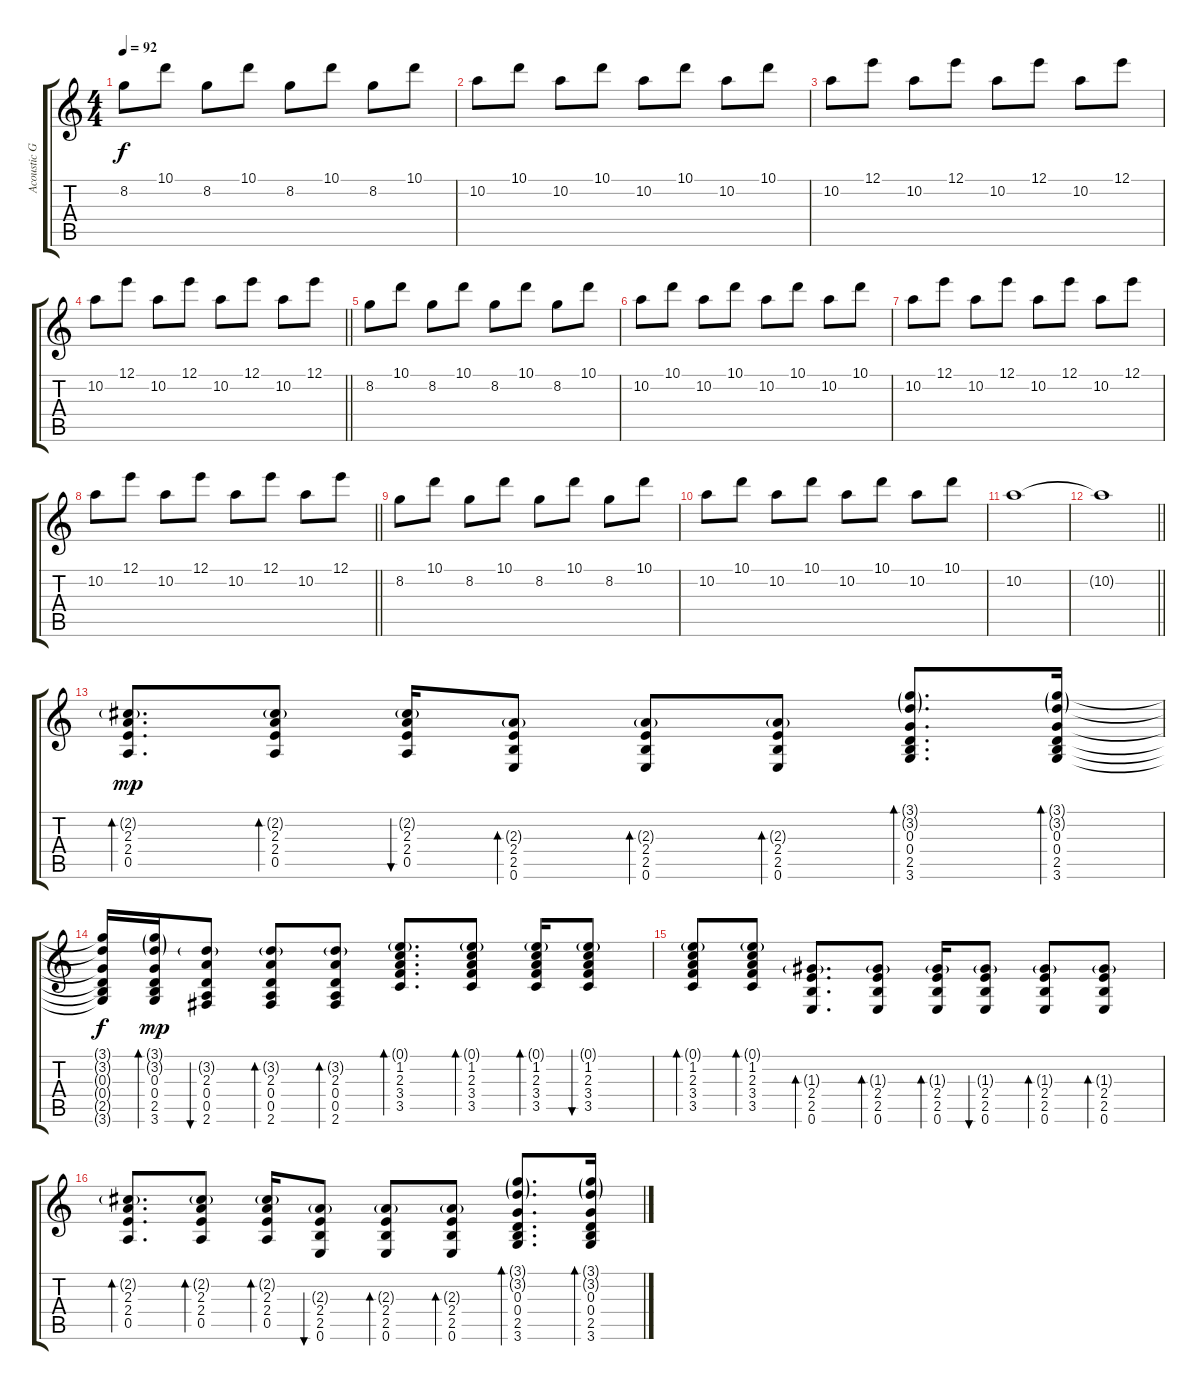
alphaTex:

\track ("Acoustic Guitar 2" "Acoustic G") {instrument acousticguitarsteel}
\staff {score tabs}
\tuning (E4 B3 G3 D3 A2 E2) {hide}
\ts (4 4)
\tempo 92
\clef g2
\ks c
8.2.8{dy f} 10.1.8 8.2.8 10.1.8 8.2.8 10.1.8 8.2.8 10.1.8 |
10.2.8 10.1.8 10.2.8 10.1.8 10.2.8 10.1.8 10.2.8 10.1.8 |
10.2.8 12.1.8 10.2.8 12.1.8 10.2.8 12.1.8 10.2.8 12.1.8 |
\barLineRight lightlight
10.2.8 12.1.8 10.2.8 12.1.8 10.2.8 12.1.8 10.2.8 12.1.8 |
8.2.8 10.1.8 8.2.8 10.1.8 8.2.8 10.1.8 8.2.8 10.1.8 |
10.2.8 10.1.8 10.2.8 10.1.8 10.2.8 10.1.8 10.2.8 10.1.8 |
10.2.8 12.1.8 10.2.8 12.1.8 10.2.8 12.1.8 10.2.8 12.1.8 |
\barLineRight lightlight
10.2.8 12.1.8 10.2.8 12.1.8 10.2.8 12.1.8 10.2.8 12.1.8 |
8.2.8 10.1.8 8.2.8 10.1.8 8.2.8 10.1.8 8.2.8 10.1.8 |
10.2.8 10.1.8 10.2.8 10.1.8 10.2.8 10.1.8 10.2.8 10.1.8 |
10.2.1 |
\barLineRight lightlight
10.2{t}.1 |
(2.2{g} 2.3 2.4 0.5).8{d bd 60 dy mp} (2.2{g} 2.3 2.4 0.5).8{bd 60} (2.2{g} 2.3 2.4 0.5).16{bu 60} (2.3{g} 2.4 2.5 0.6).8{bd 60} (2.3{g} 2.4 2.5 0.6).8{bd 60} (2.3{g} 2.4 2.5 0.6).8{bd 60} (3.1{g} 3.2{g} 0.3 0.4 2.5 3.6).8{d bd 60} (3.1{g} 3.2{g} 0.3 0.4 2.5 3.6).16{bd 60} |
(3.1{t} 3.2{t} 0.3{t} 0.4{t} 2.5{t} 3.6{t}).16{dy f} (3.1{g} 3.2{g} 0.3 0.4 2.5 3.6).16{bd 60 dy mp} (3.2{g} 2.3 0.4 0.5 2.6).8{bu 60} (3.2{g} 2.3 0.4 0.5 2.6).8{bd 60} (3.2{g} 2.3 0.4 0.5 2.6).8{bd 60} (0.1{g} 1.2 2.3 3.4 3.5).8{d bd 60} (0.1{g} 1.2 2.3 3.4 3.5).8{bd 60} (0.1{g} 1.2 2.3 3.4 3.5).16{bd 60} (0.1{g} 1.2 2.3 3.4 3.5).8{bu 60} |
(0.1{g} 1.2 2.3 3.4 3.5).8{bd 60} (0.1{g} 1.2 2.3 3.4 3.5).8{bd 60} (1.3{g} 2.4 2.5 0.6).8{d bd 60} (1.3{g} 2.4 2.5 0.6).8{bd 60} (1.3{g} 2.4 2.5 0.6).16{bd 60} (1.3{g} 2.4 2.5 0.6).8{bu 60} (1.3{g} 2.4 2.5 0.6).8{bd 60} (1.3{g} 2.4 2.5 0.6).8{bd 60} |
(2.2{g} 2.3 2.4 0.5).8{d bd 60} (2.2{g} 2.3 2.4 0.5).8{bd 60} (2.2{g} 2.3 2.4 0.5).16{bd 60} (2.3{g} 2.4 2.5 0.6).8{bu 60} (2.3{g} 2.4 2.5 0.6).8{bd 60} (2.3{g} 2.4 2.5 0.6).8{bd 60} (3.1{g} 3.2{g} 0.3 0.4 2.5 3.6).8{d bd 60} (3.1{g} 3.2{g} 0.3 0.4 2.5 3.6).16{bd 60}
